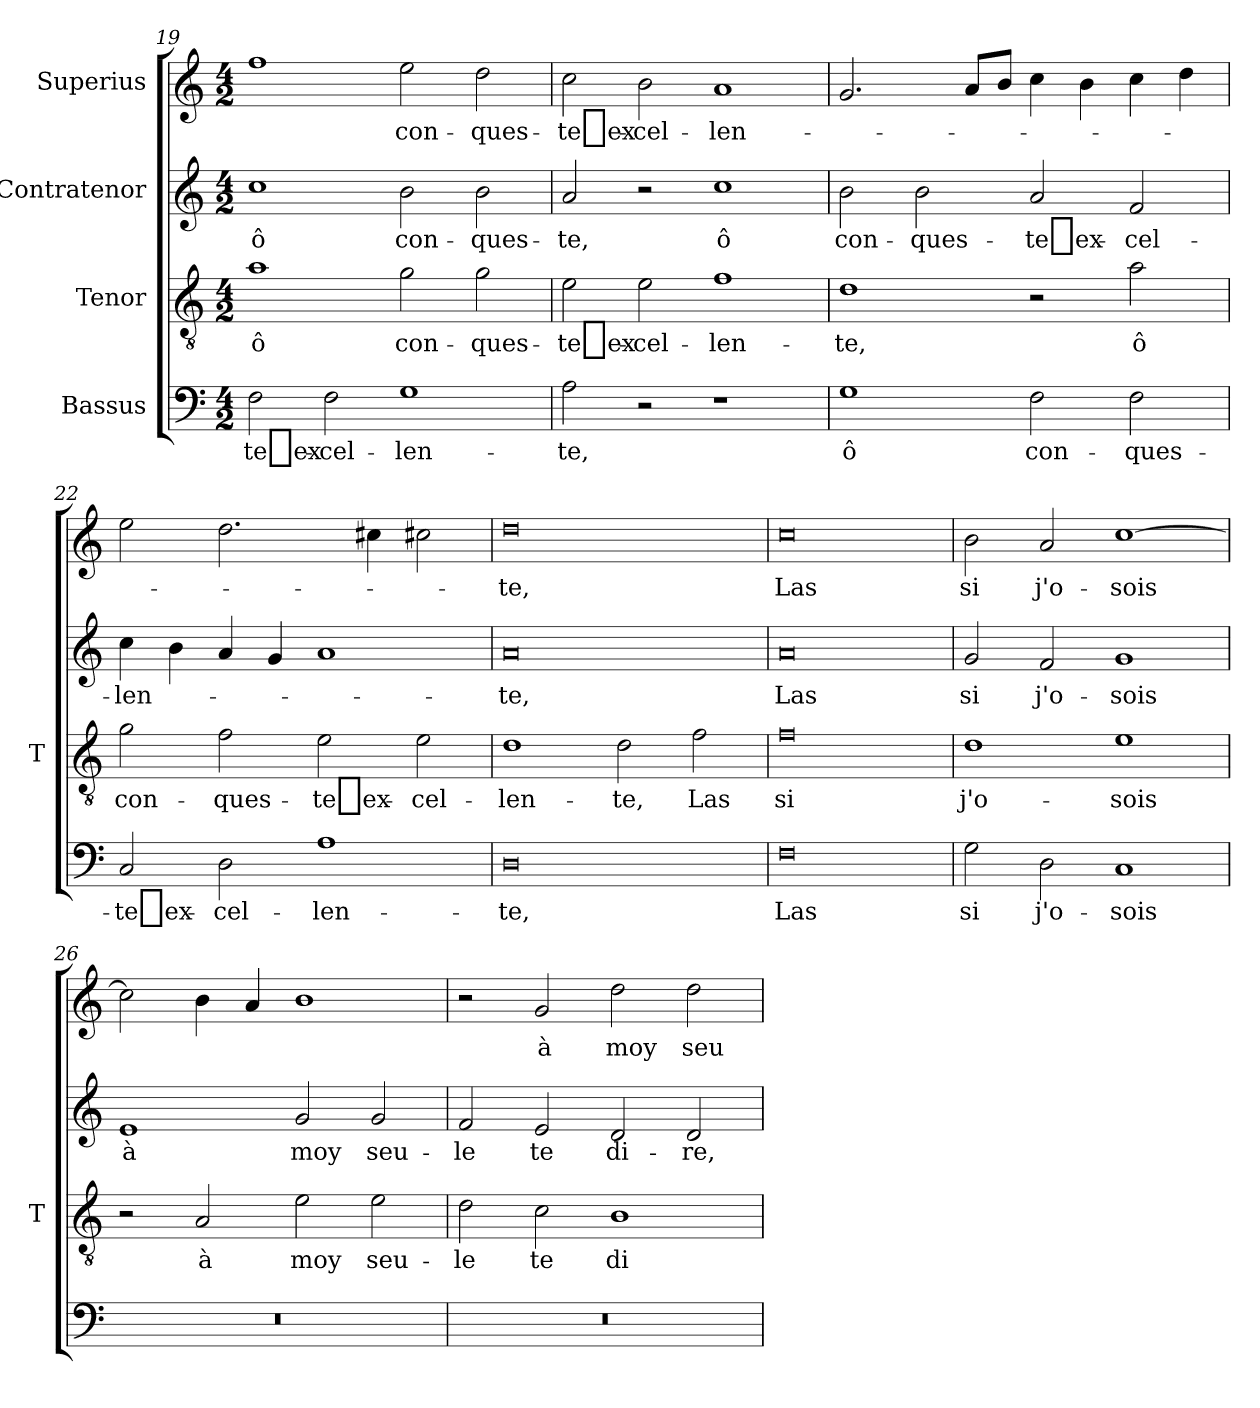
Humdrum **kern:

**kern	**text	**kern	**text	**kern	**text	**kern	**text
*part4	*part4	*part3	*part3	*part2	*part2	*part1	*part1
*staff4	*staff4	*staff3	*staff3	*staff2	*staff2	*staff1	*staff1
*I"Bassus	*	*I"Tenor	*	*I"Contratenor	*	*I"Superius	*
*	*	*I'T	*	*	*	*	*
*clefF4	*	*clefGv2	*	*clefG2	*	*clefG2	*
*k[]	*	*k[]	*	*k[]	*	*k[]	*
*M4/2	*	*M4/2	*	*M4/2	*	*M4/2	*
=19	=19	=19	=19	=19	=19	=19	=19
2F	te_ex-	1a	-ô	1cc	-ô	1ff	.
2F	cel-	.	.	.	.	.	.
1G	len-	2g	con-	2b	con-	2ee	con-
.	.	2g	ques-	2b	ques-	2dd	ques-
=20	=20	=20	=20	=20	=20	=20	=20
2A	-te,	2e	te_ex-	2a	-te,	2cc	te_ex-
2r	.	2e	cel-	2r	.	2b	cel-
1r	.	1f	len-	1cc	-ô	1a	len-
=21	=21	=21	=21	=21	=21	=21	=21
1G	-ô	1d	-te,	2b	con-	2.g	.
.	.	.	.	2b	ques-	.	.
.	.	.	.	.	.	8aL	.
.	.	.	.	.	.	8bJ	.
2F	con-	2r	.	2a	te_ex-	4cc	.
.	.	.	.	.	.	4b	.
2F	ques-	2a	-ô	2f	cel-	4cc	.
.	.	.	.	.	.	4dd	.
=22	=22	=22	=22	=22	=22	=22	=22
2C	te_ex-	2g	con-	4cc	len-	2ee	.
.	.	.	.	4b	.	.	.
2D	cel-	2f	ques-	4a	.	2.dd	.
.	.	.	.	4g	.	.	.
1A	len-	2e	te_ex-	1a	.	.	.
.	.	.	.	.	.	4cc#X	.
.	.	2e	cel-	.	.	2cc#X	.
=23	=23	=23	=23	=23	=23	=23	=23
0D	-te,	1d	len-	0a	-te,	0dd	-te,
.	.	2d	-te,	.	.	.	.
.	.	2f	-Las	.	.	.	.
=24	=24	=24	=24	=24	=24	=24	=24
0F	-Las	0f	-si	0a	-Las	0cc	-Las
=25	=25	=25	=25	=25	=25	=25	=25
2G	-si	1d	j'o-	2g	-si	2b	-si
2D	j'o-	.	.	2f	j'o-	2a	j'o-
1C	-sois	1e	-sois	1g	-sois	[1cc	-sois
=26	=26	=26	=26	=26	=26	=26	=26
0r	.	2r	.	1e	-à	2cc]	.
.	.	2A	-à	.	.	4b	.
.	.	.	.	.	.	4a	.
.	.	2e	-moy	2g	-moy	1b	.
.	.	2e	seu-	2g	seu-	.	.
=27	=27	=27	=27	=27	=27	=27	=27
0r	.	2d	-le	2f	-le	2r	.
.	.	2c	-te	2e	-te	2g	-à
.	.	1B	di-	2d	di-	2dd	-moy
.	.	.	.	2d	-re,	2dd	seu-
=	=	=	=	=	=	=	=
*-	*-	*-	*-	*-	*-	*-	*-
